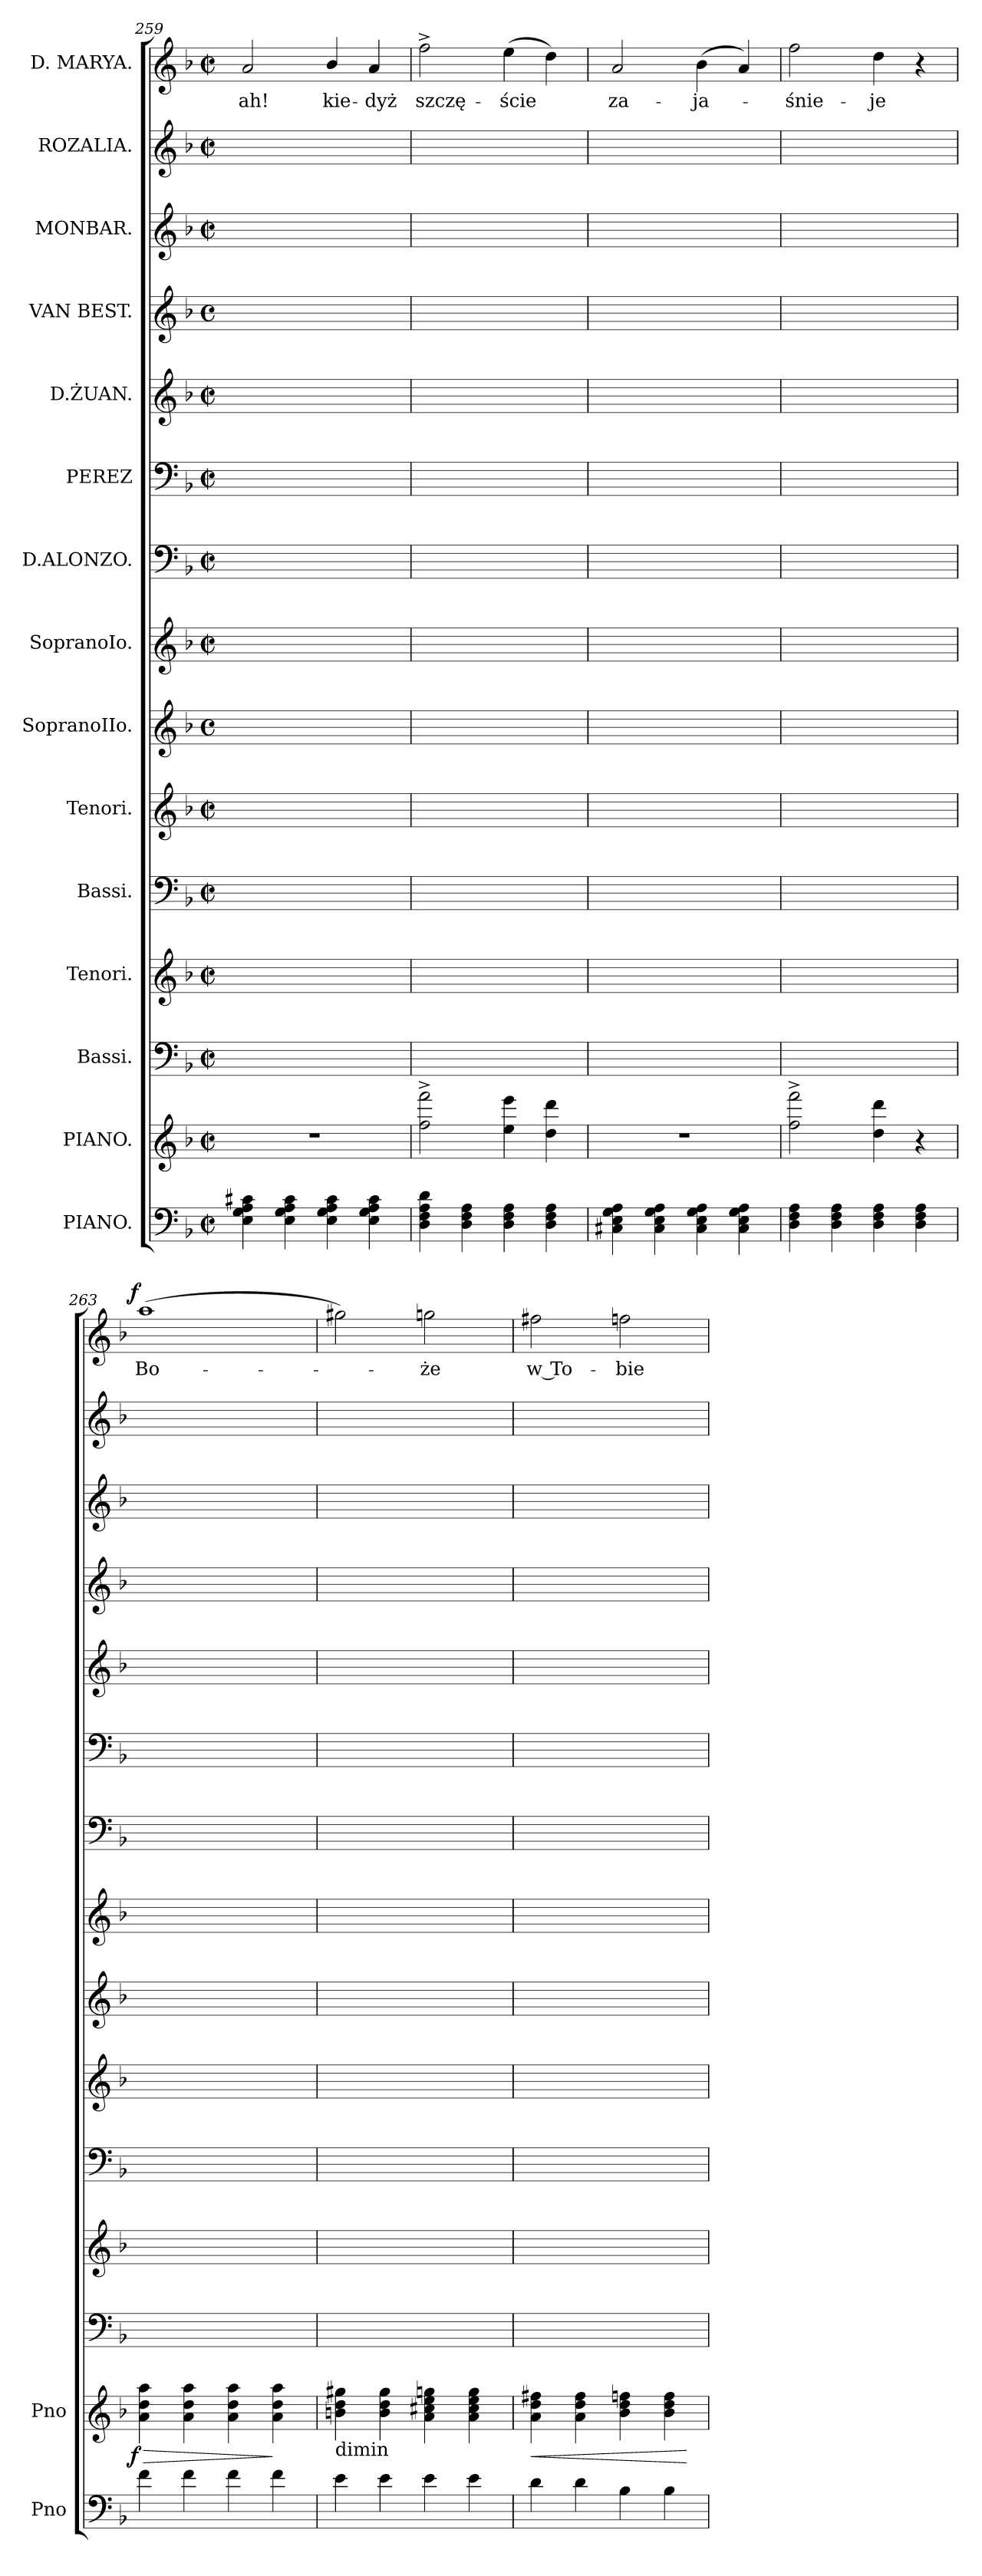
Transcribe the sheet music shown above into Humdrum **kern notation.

**kern	**kern	**dynam	**kern	**kern	**kern	**kern	**kern	**kern	**kern	**kern	**kern	**kern	**kern	**kern	**kern	**text	**dynam
*part15	*part14	*part14	*part13	*part12	*part11	*part10	*part9	*part8	*part7	*part6	*part5	*part4	*part3	*part2	*part1	*part1	*part1
*staff15	*staff14	*staff14	*staff13	*staff12	*staff11	*staff10	*staff9	*staff8	*staff7	*staff6	*staff5	*staff4	*staff3	*staff2	*staff1	*staff1	*staff1
*I"PIANO.	*I"PIANO.	*	*I"Bassi.	*I"Tenori.	*I"Bassi.	*I"Tenori.	*I"SopranoIIo.	*I"SopranoIo.	*I"D.ALONZO.	*I"PEREZ	*I"D.ŻUAN.	*I"VAN BEST.	*I"MONBAR.	*I"ROZALIA.	*I"D. MARYA.	*	*
*I'Pno	*I'Pno	*	*	*	*	*	*	*	*	*	*	*	*	*	*	*	*
*clefF4	*clefG2	*	*clefF4	*clefG2	*clefF4	*clefG2	*clefG2	*clefG2	*clefF4	*clefF4	*clefG2	*clefG2	*clefG2	*clefG2	*clefG2	*	*
*	*	*	*	*ITrd8c12	*	*ITrd8c12	*	*	*	*	*ITrd8c12	*ITrd8c12	*ITrd8c12	*	*	*	*
*k[b-]	*k[b-]	*	*k[b-]	*k[b-]	*k[b-]	*k[b-]	*k[b-]	*k[b-]	*k[b-]	*k[b-]	*k[b-]	*k[b-]	*k[b-]	*k[b-]	*k[b-]	*	*
*M2/2	*M2/2	*	*M2/2	*M2/2	*M2/2	*M2/2	*M4/4	*M2/2	*M2/2	*M2/2	*M2/2	*M4/4	*M2/2	*M2/2	*M2/2	*	*
*met(c|)	*met(c|)	*	*met(c|)	*met(c|)	*met(c|)	*met(c|)	*met(c)	*met(c|)	*met(c|)	*met(c|)	*met(c|)	*met(c)	*met(c|)	*met(c|)	*met(c|)	*	*
=259	=259	=259	=259	=259	=259	=259	=259	=259	=259	=259	=259	=259	=259	=259	=259	=259	=259
4E\ 4G\ 4A\ 4c#X\	1r	.	1ryy	1ryy	1ryy	1ryy	1ryy	1ryy	1ryy	1ryy	1ryy	1ryy	1ryy	1ryy	2a/	ah!	.
4E\ 4G\ 4A\ 4c#\	.	.	.	.	.	.	.	.	.	.	.	.	.	.	.	.	.
4E\ 4G\ 4A\ 4c#\	.	.	.	.	.	.	.	.	.	.	.	.	.	.	4b-/	kie-	.
4E\ 4G\ 4A\ 4c#\	.	.	.	.	.	.	.	.	.	.	.	.	.	.	4a/	-dyż	.
=260	=260	=260	=260	=260	=260	=260	=260	=260	=260	=260	=260	=260	=260	=260	=260	=260	=260
4D\ 4F\ 4A\ 4d\	2ff^<\ 2fff^<\	.	1ryy	1ryy	1ryy	1ryy	1ryy	1ryy	1ryy	1ryy	1ryy	1ryy	1ryy	1ryy	2ff^\	szczę-	.
4D\ 4F\ 4A\	.	.	.	.	.	.	.	.	.	.	.	.	.	.	.	.	.
4D\ 4F\ 4A\	4ee\ 4eee\	.	.	.	.	.	.	.	.	.	.	.	.	.	(4ee\	-ście	.
4D\ 4F\ 4A\	4dd\ 4ddd\	.	.	.	.	.	.	.	.	.	.	.	.	.	4dd\)	.	.
=261	=261	=261	=261	=261	=261	=261	=261	=261	=261	=261	=261	=261	=261	=261	=261	=261	=261
4C#X\ 4E\ 4G\ 4A\	1r	.	1ryy	1ryy	1ryy	1ryy	1ryy	1ryy	1ryy	1ryy	1ryy	1ryy	1ryy	1ryy	2a/	za-	.
4C#\ 4E\ 4G\ 4A\	.	.	.	.	.	.	.	.	.	.	.	.	.	.	.	.	.
4C#\ 4E\ 4G\ 4A\	.	.	.	.	.	.	.	.	.	.	.	.	.	.	(4b-\	-ja-	.
4C#\ 4E\ 4G\ 4A\	.	.	.	.	.	.	.	.	.	.	.	.	.	.	4a/)	.	.
=262	=262	=262	=262	=262	=262	=262	=262	=262	=262	=262	=262	=262	=262	=262	=262	=262	=262
4D\ 4F\ 4A\	2ff^<\ 2fff^<\	.	1ryy	1ryy	1ryy	1ryy	1ryy	1ryy	1ryy	1ryy	1ryy	1ryy	1ryy	1ryy	2ff\	-śnie-	.
4D\ 4F\ 4A\	.	.	.	.	.	.	.	.	.	.	.	.	.	.	.	.	.
4D\ 4F\ 4A\	4dd\ 4ddd\	.	.	.	.	.	.	.	.	.	.	.	.	.	4dd\	-je	.
4D\ 4F\ 4A\	4r	.	.	.	.	.	.	.	.	.	.	.	.	.	4r	.	.
=263	=263	=263	=263	=263	=263	=263	=263	=263	=263	=263	=263	=263	=263	=263	=263	=263	=263
!	!	!LO:HP:b	!	!	!	!	!	!	!	!	!	!	!	!	!	!	!
!	!	!LO:DY:n=1:b:rj	!	!	!	!	!	!	!	!	!	!	!	!	!	!	!LO:DY:b:rj
4f\	4a\ 4dd\ 4aa\	> f	1ryy	1ryy	1ryy	1ryy	1ryy	1ryy	1ryy	1ryy	1ryy	1ryy	1ryy	1ryy	(1aa	Bo-	f
4f\	4a\ 4dd\ 4aa\	.	.	.	.	.	.	.	.	.	.	.	.	.	.	.	.
4f\	4a\ 4dd\ 4aa\	.	.	.	.	.	.	.	.	.	.	.	.	.	.	.	.
4f\	4a\ 4dd\ 4aa\	]	.	.	.	.	.	.	.	.	.	.	.	.	.	.	.
=264	=264	=264	=264	=264	=264	=264	=264	=264	=264	=264	=264	=264	=264	=264	=264	=264	=264
!	!LO:TX:b:t=dimin	!	!	!	!	!	!	!	!	!	!	!	!	!	!	!	!
4e\	4bn\ 4dd\ 4gg#X\	.	1ryy	1ryy	1ryy	1ryy	1ryy	1ryy	1ryy	1ryy	1ryy	1ryy	1ryy	1ryy	2gg#X\)	.	.
4e\	4b\ 4dd\ 4gg#\	.	.	.	.	.	.	.	.	.	.	.	.	.	.	.	.
4e\	4a\ 4cc#X\ 4ee\ 4ggn\	.	.	.	.	.	.	.	.	.	.	.	.	.	2ggn\	-że	.
4e\	4a\ 4cc#\ 4ee\ 4gg\	.	.	.	.	.	.	.	.	.	.	.	.	.	.	.	.
=265	=265	=265	=265	=265	=265	=265	=265	=265	=265	=265	=265	=265	=265	=265	=265	=265	=265
!	!	!LO:HP:b	!	!	!	!	!	!	!	!	!	!	!	!	!	!	!
4d\	4a\ 4dd\ 4ff#X\	<	1ryy	1ryy	1ryy	1ryy	1ryy	1ryy	1ryy	1ryy	1ryy	1ryy	1ryy	1ryy	2ff#X\	w To-	.
4d\	4a\ 4dd\ 4ff#\	.	.	.	.	.	.	.	.	.	.	.	.	.	.	.	.
4B-\	4b-\ 4dd\ 4ffn\	.	.	.	.	.	.	.	.	.	.	.	.	.	2ffn\	-bie	.
4B-\	4b-\ 4dd\ 4ff\	.	.	.	.	.	.	.	.	.	.	.	.	.	.	.	.
.	.	[	.	.	.	.	.	.	.	.	.	.	.	.	.	.	.
=	=	=	=	=	=	=	=	=	=	=	=	=	=	=	=	=	=
*-	*-	*-	*-	*-	*-	*-	*-	*-	*-	*-	*-	*-	*-	*-	*-	*-	*-
